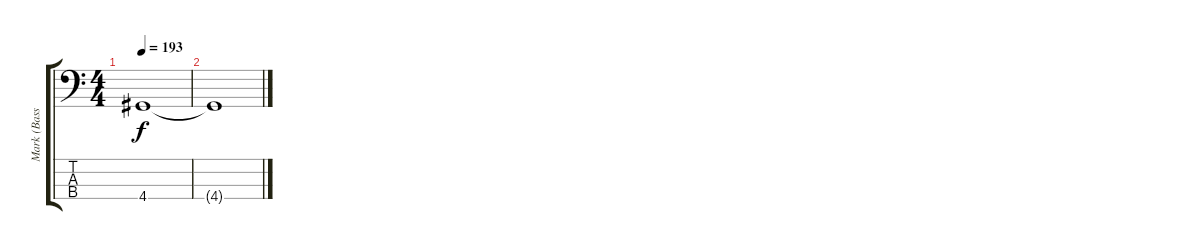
\track ("Mark (Bass)" "Mark (Bass") {instrument electricbasspick}
\staff {score tabs}
\tuning (G2 D2 A1 E1) {hide}
\ts (4 4)
\tempo 193
\clef f4
\ks c
4.4.1{dy f} |
4.4{t}.1
